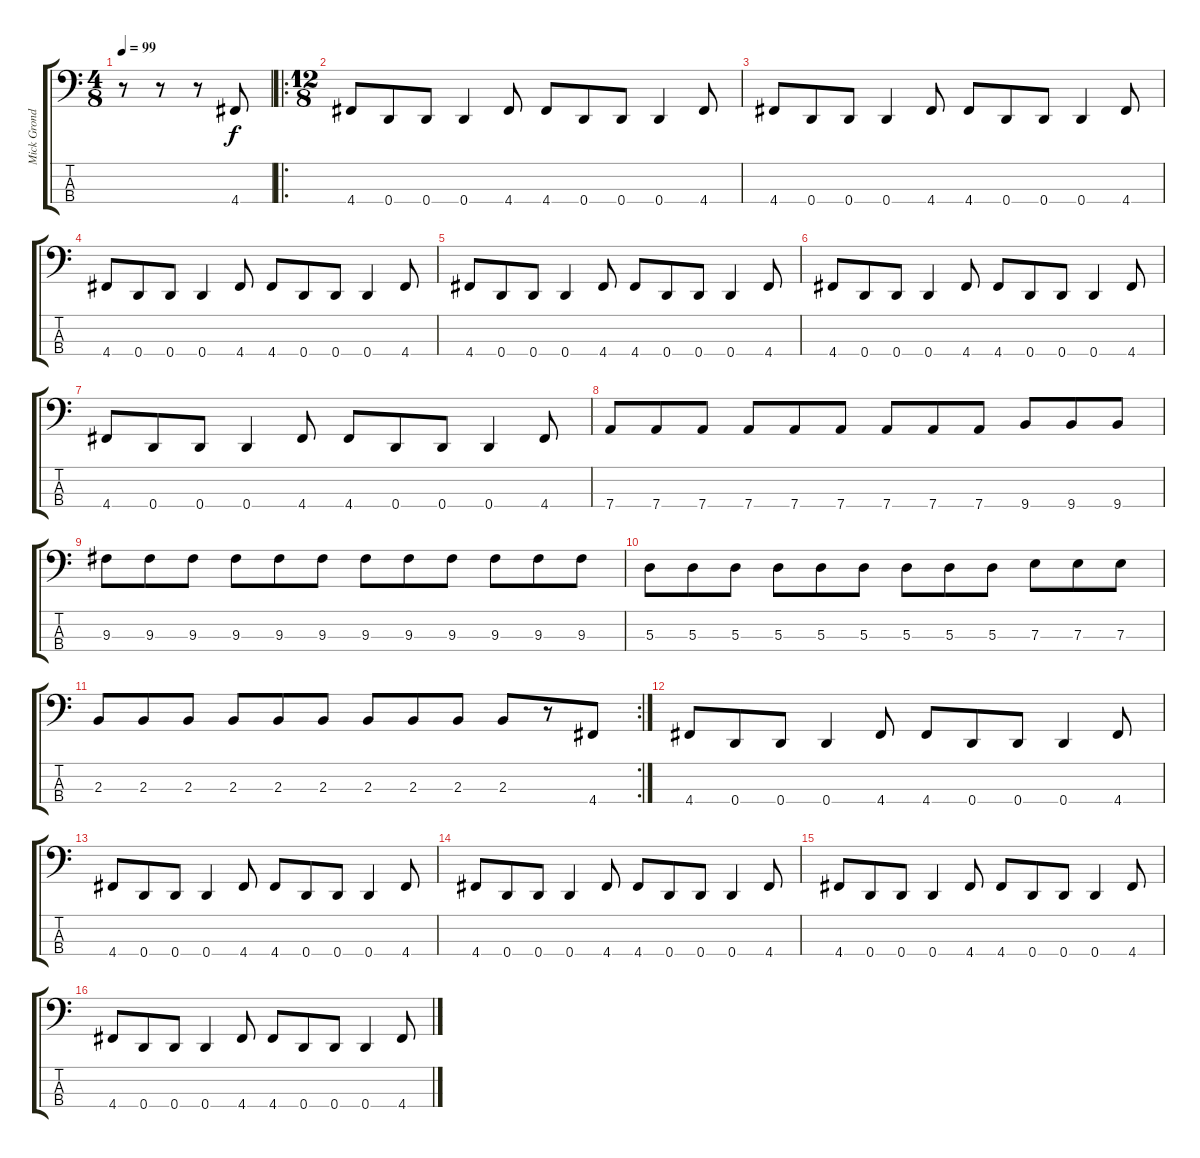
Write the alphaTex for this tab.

\track ("Mick Grondhal" "Mick Grond") {instrument electricbassfinger}
\staff {score tabs}
\tuning (G2 D2 A1 D1) {hide}
\ts (4 8)
\tempo 99
\clef f4
\ks c
r.8{dy f instrument electricbassfinger} r.8 r.8 4.4.8 |
\ro
\ts (12 8)
4.4.8 0.4.8 0.4.8 0.4.4 4.4.8 4.4.8 0.4.8 0.4.8 0.4.4 4.4.8 |
4.4.8 0.4.8 0.4.8 0.4.4 4.4.8 4.4.8 0.4.8 0.4.8 0.4.4 4.4.8 |
4.4.8 0.4.8 0.4.8 0.4.4 4.4.8 4.4.8 0.4.8 0.4.8 0.4.4 4.4.8 |
4.4.8 0.4.8 0.4.8 0.4.4 4.4.8 4.4.8 0.4.8 0.4.8 0.4.4 4.4.8 |
4.4.8 0.4.8 0.4.8 0.4.4 4.4.8 4.4.8 0.4.8 0.4.8 0.4.4 4.4.8 |
4.4.8 0.4.8 0.4.8 0.4.4 4.4.8 4.4.8 0.4.8 0.4.8 0.4.4 4.4.8 |
7.4.8 7.4.8 7.4.8 7.4.8 7.4.8 7.4.8 7.4.8 7.4.8 7.4.8 9.4.8 9.4.8 9.4.8 |
9.3.8 9.3.8 9.3.8 9.3.8 9.3.8 9.3.8 9.3.8 9.3.8 9.3.8 9.3.8 9.3.8 9.3.8 |
5.3.8 5.3.8 5.3.8 5.3.8 5.3.8 5.3.8 5.3.8 5.3.8 5.3.8 7.3.8 7.3.8 7.3.8 |
\rc 2
2.3.8 2.3.8 2.3.8 2.3.8 2.3.8 2.3.8 2.3.8 2.3.8 2.3.8 2.3.8 r.8 4.4.8 |
4.4.8 0.4.8 0.4.8 0.4.4 4.4.8 4.4.8 0.4.8 0.4.8 0.4.4 4.4.8 |
4.4.8 0.4.8 0.4.8 0.4.4 4.4.8 4.4.8 0.4.8 0.4.8 0.4.4 4.4.8 |
4.4.8 0.4.8 0.4.8 0.4.4 4.4.8 4.4.8 0.4.8 0.4.8 0.4.4 4.4.8 |
4.4.8 0.4.8 0.4.8 0.4.4 4.4.8 4.4.8 0.4.8 0.4.8 0.4.4 4.4.8 |
4.4.8 0.4.8 0.4.8 0.4.4 4.4.8 4.4.8 0.4.8 0.4.8 0.4.4 4.4.8
